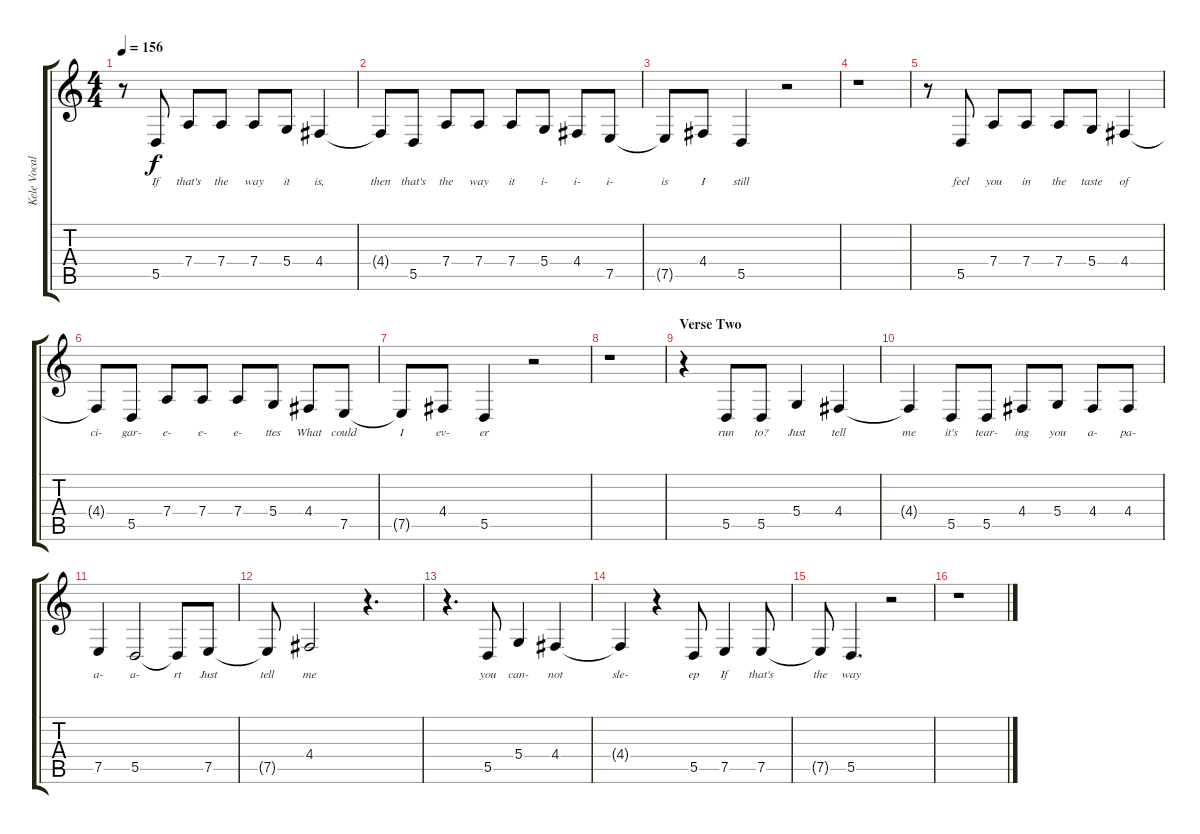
\track ("Kele Vocals" "Kele Vocal") {instrument clarinet}
\staff {score tabs}
\tuning (E4 B3 G3 D3 A2 E2) {hide}
\ts (4 4)
\tempo 156
\clef g2
\ks c
r.8{dy f} 5.5.8{lyrics (0 "If") lyrics (1 "") lyrics (2 "") lyrics (3 "") lyrics (4 "")} 7.4.8{lyrics (0 "that's") lyrics (1 "") lyrics (2 "") lyrics (3 "") lyrics (4 "")} 7.4.8{lyrics (0 "the") lyrics (1 "") lyrics (2 "") lyrics (3 "") lyrics (4 "")} 7.4.8{lyrics (0 "way") lyrics (1 "") lyrics (2 "") lyrics (3 "") lyrics (4 "")} 5.4.8{lyrics (0 "it") lyrics (1 "") lyrics (2 "") lyrics (3 "") lyrics (4 "")} 4.4.4{lyrics (0 "is,") lyrics (1 "") lyrics (2 "") lyrics (3 "") lyrics (4 "")} |
4.4{t}.8{lyrics (0 "then") lyrics (1 "") lyrics (2 "") lyrics (3 "") lyrics (4 "")} 5.5.8{lyrics (0 "that's") lyrics (1 "") lyrics (2 "") lyrics (3 "") lyrics (4 "")} 7.4.8{lyrics (0 "the") lyrics (1 "") lyrics (2 "") lyrics (3 "") lyrics (4 "")} 7.4.8{lyrics (0 "way") lyrics (1 "") lyrics (2 "") lyrics (3 "") lyrics (4 "")} 7.4.8{lyrics (0 "it") lyrics (1 "") lyrics (2 "") lyrics (3 "") lyrics (4 "")} 5.4.8{lyrics (0 "i-") lyrics (1 "") lyrics (2 "") lyrics (3 "") lyrics (4 "")} 4.4.8{lyrics (0 "i-") lyrics (1 "") lyrics (2 "") lyrics (3 "") lyrics (4 "")} 7.5.8{lyrics (0 "i-") lyrics (1 "") lyrics (2 "") lyrics (3 "") lyrics (4 "")} |
7.5{t}.8{lyrics (0 "is") lyrics (1 "") lyrics (2 "") lyrics (3 "") lyrics (4 "")} 4.4.8{lyrics (0 "I") lyrics (1 "") lyrics (2 "") lyrics (3 "") lyrics (4 "")} 5.5.4{lyrics (0 "still") lyrics (1 "") lyrics (2 "") lyrics (3 "") lyrics (4 "")} r.2 |
r.1 |
r.8 5.5.8{lyrics (0 "feel") lyrics (1 "") lyrics (2 "") lyrics (3 "") lyrics (4 "")} 7.4.8{lyrics (0 "you") lyrics (1 "") lyrics (2 "") lyrics (3 "") lyrics (4 "")} 7.4.8{lyrics (0 "in") lyrics (1 "") lyrics (2 "") lyrics (3 "") lyrics (4 "")} 7.4.8{lyrics (0 "the") lyrics (1 "") lyrics (2 "") lyrics (3 "") lyrics (4 "")} 5.4.8{lyrics (0 "taste") lyrics (1 "") lyrics (2 "") lyrics (3 "") lyrics (4 "")} 4.4.4{lyrics (0 "of") lyrics (1 "") lyrics (2 "") lyrics (3 "") lyrics (4 "")} |
4.4{t}.8{lyrics (0 "ci-") lyrics (1 "") lyrics (2 "") lyrics (3 "") lyrics (4 "")} 5.5.8{lyrics (0 "gar-") lyrics (1 "") lyrics (2 "") lyrics (3 "") lyrics (4 "")} 7.4.8{lyrics (0 "e-") lyrics (1 "") lyrics (2 "") lyrics (3 "") lyrics (4 "")} 7.4.8{lyrics (0 "e-") lyrics (1 "") lyrics (2 "") lyrics (3 "") lyrics (4 "")} 7.4.8{lyrics (0 "e-") lyrics (1 "") lyrics (2 "") lyrics (3 "") lyrics (4 "")} 5.4.8{lyrics (0 "ttes") lyrics (1 "") lyrics (2 "") lyrics (3 "") lyrics (4 "")} 4.4.8{lyrics (0 "What") lyrics (1 "") lyrics (2 "") lyrics (3 "") lyrics (4 "")} 7.5.8{lyrics (0 "could") lyrics (1 "") lyrics (2 "") lyrics (3 "") lyrics (4 "")} |
7.5{t}.8{lyrics (0 "I") lyrics (1 "") lyrics (2 "") lyrics (3 "") lyrics (4 "")} 4.4.8{lyrics (0 "ev-") lyrics (1 "") lyrics (2 "") lyrics (3 "") lyrics (4 "")} 5.5.4{lyrics (0 "er") lyrics (1 "") lyrics (2 "") lyrics (3 "") lyrics (4 "")} r.2 |
r.1 |
\section ("" "Verse Two")
r.4 5.5.8{lyrics (0 "run") lyrics (1 "") lyrics (2 "") lyrics (3 "") lyrics (4 "")} 5.5.8{lyrics (0 "to?") lyrics (1 "") lyrics (2 "") lyrics (3 "") lyrics (4 "")} 5.4.4{lyrics (0 "Just") lyrics (1 "") lyrics (2 "") lyrics (3 "") lyrics (4 "")} 4.4.4{lyrics (0 "tell") lyrics (1 "") lyrics (2 "") lyrics (3 "") lyrics (4 "")} |
4.4{t}.4{lyrics (0 "me") lyrics (1 "") lyrics (2 "") lyrics (3 "") lyrics (4 "")} 5.5.8{lyrics (0 "it's") lyrics (1 "") lyrics (2 "") lyrics (3 "") lyrics (4 "")} 5.5.8{lyrics (0 "tear-") lyrics (1 "") lyrics (2 "") lyrics (3 "") lyrics (4 "")} 4.4.8{lyrics (0 "ing") lyrics (1 "") lyrics (2 "") lyrics (3 "") lyrics (4 "")} 5.4.8{lyrics (0 "you") lyrics (1 "") lyrics (2 "") lyrics (3 "") lyrics (4 "")} 4.4.8{lyrics (0 "a-") lyrics (1 "") lyrics (2 "") lyrics (3 "") lyrics (4 "")} 4.4.8{lyrics (0 "pa-") lyrics (1 "") lyrics (2 "") lyrics (3 "") lyrics (4 "")} |
7.5.4{lyrics (0 "a-") lyrics (1 "") lyrics (2 "") lyrics (3 "") lyrics (4 "")} 5.5.2{lyrics (0 "a-") lyrics (1 "") lyrics (2 "") lyrics (3 "") lyrics (4 "")} 5.5{t}.8{lyrics (0 "rt") lyrics (1 "") lyrics (2 "") lyrics (3 "") lyrics (4 "")} 7.5.8{lyrics (0 "Just") lyrics (1 "") lyrics (2 "") lyrics (3 "") lyrics (4 "")} |
7.5{t}.8{lyrics (0 "tell") lyrics (1 "") lyrics (2 "") lyrics (3 "") lyrics (4 "")} 4.4.2{lyrics (0 "me") lyrics (1 "") lyrics (2 "") lyrics (3 "") lyrics (4 "")} r.4{d} |
r.4{d} 5.5.8{lyrics (0 "you") lyrics (1 "") lyrics (2 "") lyrics (3 "") lyrics (4 "")} 5.4.4{lyrics (0 "can-") lyrics (1 "") lyrics (2 "") lyrics (3 "") lyrics (4 "")} 4.4.4{lyrics (0 "not") lyrics (1 "") lyrics (2 "") lyrics (3 "") lyrics (4 "")} |
4.4{t}.4{lyrics (0 "sle-") lyrics (1 "") lyrics (2 "") lyrics (3 "") lyrics (4 "")} r.4 5.5.8{lyrics (0 "ep") lyrics (1 "") lyrics (2 "") lyrics (3 "") lyrics (4 "")} 7.5.4{lyrics (0 "If") lyrics (1 "") lyrics (2 "") lyrics (3 "") lyrics (4 "")} 7.5.8{lyrics (0 "that's") lyrics (1 "") lyrics (2 "") lyrics (3 "") lyrics (4 "")} |
7.5{t}.8{lyrics (0 "the") lyrics (1 "") lyrics (2 "") lyrics (3 "") lyrics (4 "")} 5.5.4{d lyrics (0 "way") lyrics (1 "") lyrics (2 "") lyrics (3 "") lyrics (4 "")} r.2 |
r.1
